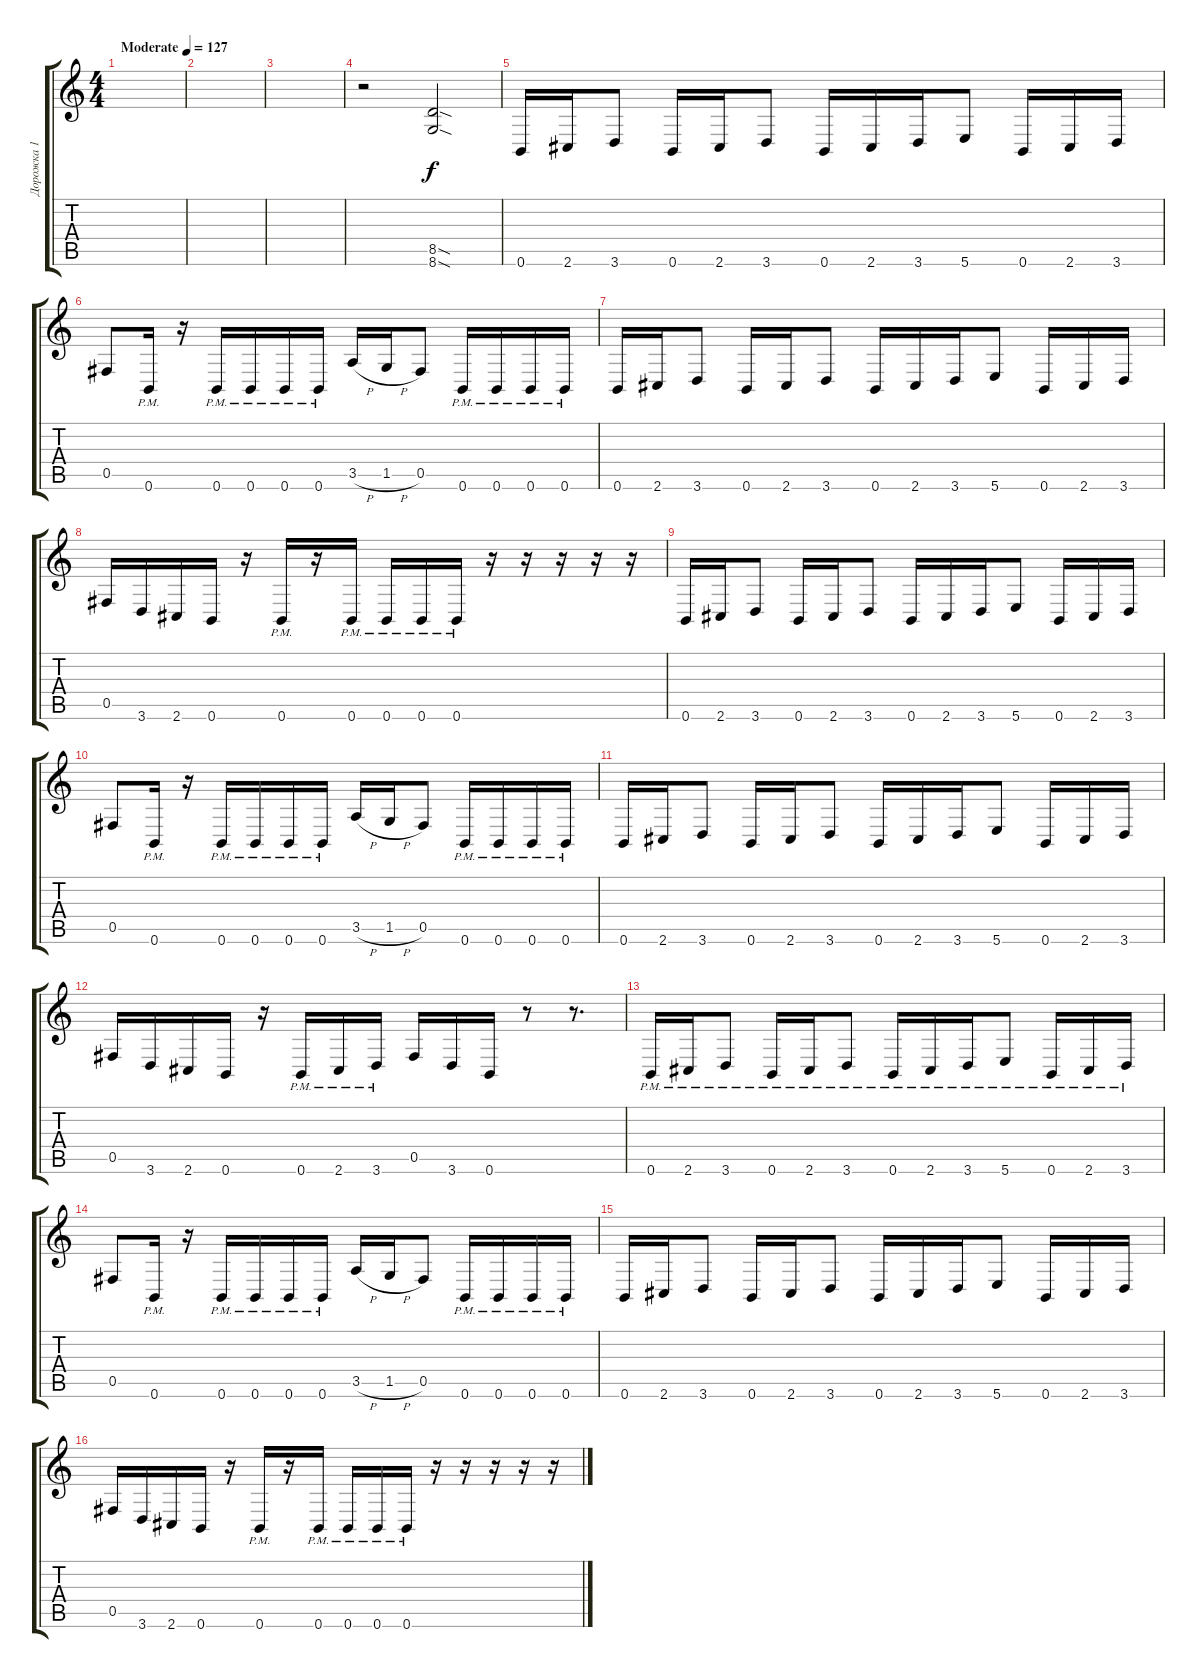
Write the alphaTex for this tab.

\track ("Дорожка 1" "Дорожка 1") {instrument distortionguitar}
\staff {score tabs}
\tuning (Db4 Ab3 E3 B2 Gb2 B1) {hide}
\ts (4 4)
\tempo (127 "Moderate")
\clef g2
\ks c
|
|
|
r.2 (8.5{sod} 8.6{sod}).2 |
0.6.16 2.6.16 3.6.8 0.6.16 2.6.16 3.6.8 0.6.16 2.6.16 3.6.16 5.6.8 0.6.16 2.6.16 3.6.16 |
0.5.8 0.6{pm}.16 r.16 0.6{pm}.16 0.6{pm}.16 0.6{pm}.16 0.6{pm}.16 3.5{h}.16 1.5{h}.16 0.5.8 0.6{pm}.16 0.6{pm}.16 0.6{pm}.16 0.6{pm}.16 |
0.6.16 2.6.16 3.6.8 0.6.16 2.6.16 3.6.8 0.6.16 2.6.16 3.6.16 5.6.8 0.6.16 2.6.16 3.6.16 |
0.5.16 3.6.16 2.6.16 0.6.16 r.16 0.6{pm}.16 r.16 0.6{pm}.16 0.6{pm}.16 0.6{pm}.16 0.6{pm}.16 r.16 r.16 r.16 r.16 r.16 |
0.6.16 2.6.16 3.6.8 0.6.16 2.6.16 3.6.8 0.6.16 2.6.16 3.6.16 5.6.8 0.6.16 2.6.16 3.6.16 |
0.5.8 0.6{pm}.16 r.16 0.6{pm}.16 0.6{pm}.16 0.6{pm}.16 0.6{pm}.16 3.5{h}.16 1.5{h}.16 0.5.8 0.6{pm}.16 0.6{pm}.16 0.6{pm}.16 0.6{pm}.16 |
0.6.16 2.6.16 3.6.8 0.6.16 2.6.16 3.6.8 0.6.16 2.6.16 3.6.16 5.6.8 0.6.16 2.6.16 3.6.16 |
0.5.16 3.6.16 2.6.16 0.6.16 r.16 0.6{pm}.16 2.6{pm}.16 3.6{pm}.16 0.5.16 3.6.16 0.6.16 r.8 r.8{d} |
0.6{pm}.16 2.6{pm}.16 3.6{pm}.8 0.6{pm}.16 2.6{pm}.16 3.6{pm}.8 0.6{pm}.16 2.6{pm}.16 3.6{pm}.16 5.6{pm}.8 0.6{pm}.16 2.6{pm}.16 3.6{pm}.16 |
0.5.8 0.6{pm}.16 r.16 0.6{pm}.16 0.6{pm}.16 0.6{pm}.16 0.6{pm}.16 3.5{h}.16 1.5{h}.16 0.5.8 0.6{pm}.16 0.6{pm}.16 0.6{pm}.16 0.6{pm}.16 |
0.6.16 2.6.16 3.6.8 0.6.16 2.6.16 3.6.8 0.6.16 2.6.16 3.6.16 5.6.8 0.6.16 2.6.16 3.6.16 |
0.5.16 3.6.16 2.6.16 0.6.16 r.16 0.6{pm}.16 r.16 0.6{pm}.16 0.6{pm}.16 0.6{pm}.16 0.6{pm}.16 r.16 r.16 r.16 r.16 r.16
